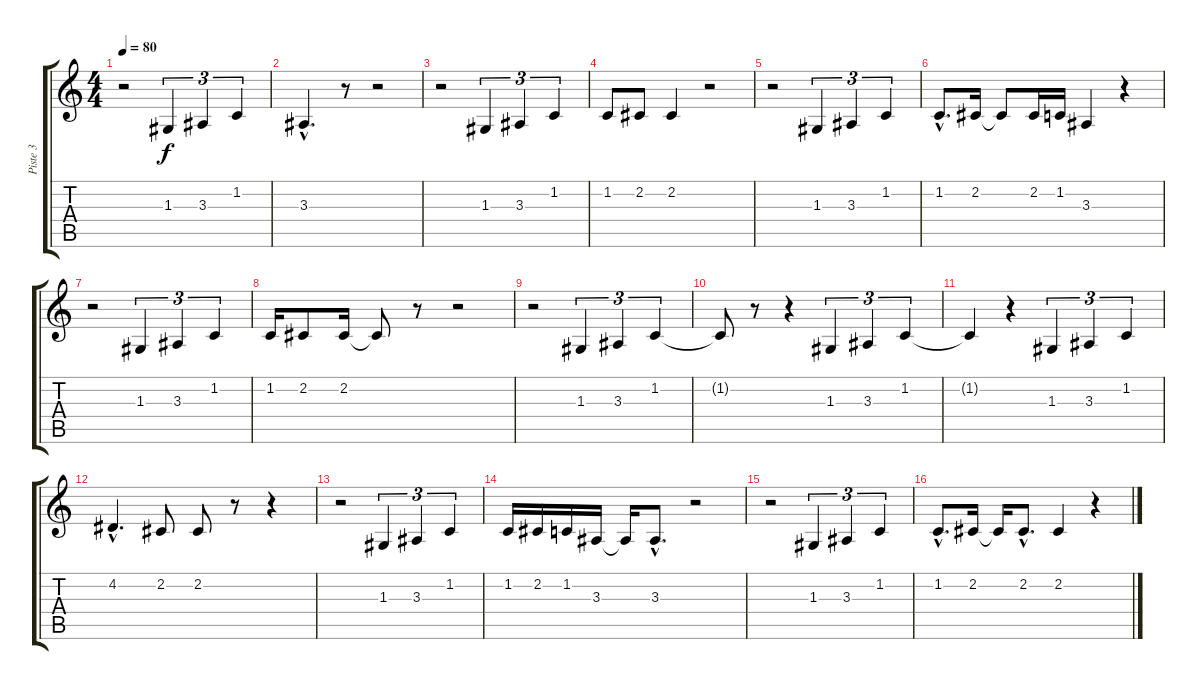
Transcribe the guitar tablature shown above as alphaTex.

\track ("Piste 3" "Piste 3") {instrument oboe}
\staff {score tabs}
\tuning (E4 B3 G3 D3 A2 E2) {hide}
\ts (4 4)
\tempo 80
\clef g2
\ks c
r.2{dy f} 1.3.4{tu (3 2)} 3.3.4{tu (3 2)} 1.2.4{tu (3 2)} |
3.3{hac}.4{d} r.8 r.2 |
r.2 1.3.4{tu (3 2)} 3.3.4{tu (3 2)} 1.2.4{tu (3 2)} |
1.2.8 2.2.8 2.2.4 r.2 |
r.2 1.3.4{tu (3 2)} 3.3.4{tu (3 2)} 1.2.4{tu (3 2)} |
1.2{hac}.8{d} 2.2.16 2.2{t}.8 2.2.16 1.2.16 3.3.4 r.4 |
r.2 1.3.4{tu (3 2)} 3.3.4{tu (3 2)} 1.2.4{tu (3 2)} |
1.2.16 2.2.8 2.2.16 2.2{t}.8 r.8 r.2 |
r.2 1.3.4{tu (3 2)} 3.3.4{tu (3 2)} 1.2.4{tu (3 2)} |
1.2{t}.8 r.8 r.4 1.3.4{tu (3 2)} 3.3.4{tu (3 2)} 1.2.4{tu (3 2)} |
1.2{t}.4 r.4 1.3.4{tu (3 2)} 3.3.4{tu (3 2)} 1.2.4{tu (3 2)} |
4.2{hac}.4{d} 2.2.8 2.2.8 r.8 r.4 |
r.2 1.3.4{tu (3 2)} 3.3.4{tu (3 2)} 1.2.4{tu (3 2)} |
1.2.16 2.2.16 1.2.16 3.3.16 3.3{t}.16 3.3{hac}.8{d} r.2 |
r.2 1.3.4{tu (3 2)} 3.3.4{tu (3 2)} 1.2.4{tu (3 2)} |
1.2{hac}.8{d} 2.2.16 2.2{t}.16 2.2{hac}.8{d} 2.2.4 r.4
